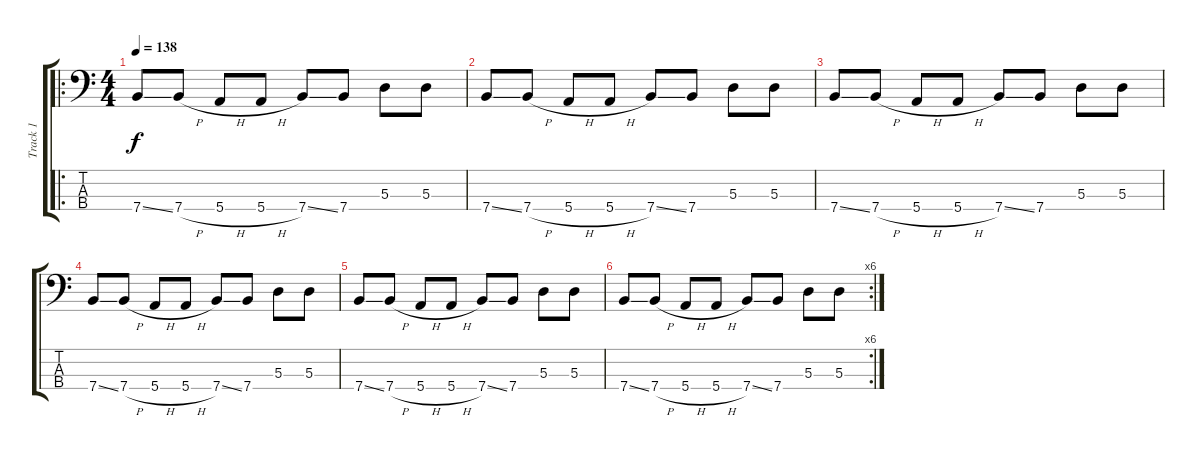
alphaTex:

\track ("Track 1" "Track 1") {instrument slapbass1}
\staff {score tabs}
\tuning (G2 D2 A1 E1) {hide}
\ro
\ts (4 4)
\tempo 138
\clef f4
\ks c
7.4{ss}.8{dy f instrument slapbass1} 7.4{h}.8 5.4{h}.8 5.4{h}.8 7.4{ss}.8 7.4.8 5.3.8 5.3.8 |
7.4{ss}.8 7.4{h}.8 5.4{h}.8 5.4{h}.8 7.4{ss}.8 7.4.8 5.3.8 5.3.8 |
7.4{ss}.8 7.4{h}.8 5.4{h}.8 5.4{h}.8 7.4{ss}.8 7.4.8 5.3.8 5.3.8 |
7.4{ss}.8 7.4{h}.8 5.4{h}.8 5.4{h}.8 7.4{ss}.8 7.4.8 5.3.8 5.3.8 |
7.4{ss}.8 7.4{h}.8 5.4{h}.8 5.4{h}.8 7.4{ss}.8 7.4.8 5.3.8 5.3.8 |
\rc 6
7.4{ss}.8 7.4{h}.8 5.4{h}.8 5.4{h}.8 7.4{ss}.8 7.4.8 5.3.8 5.3.8
